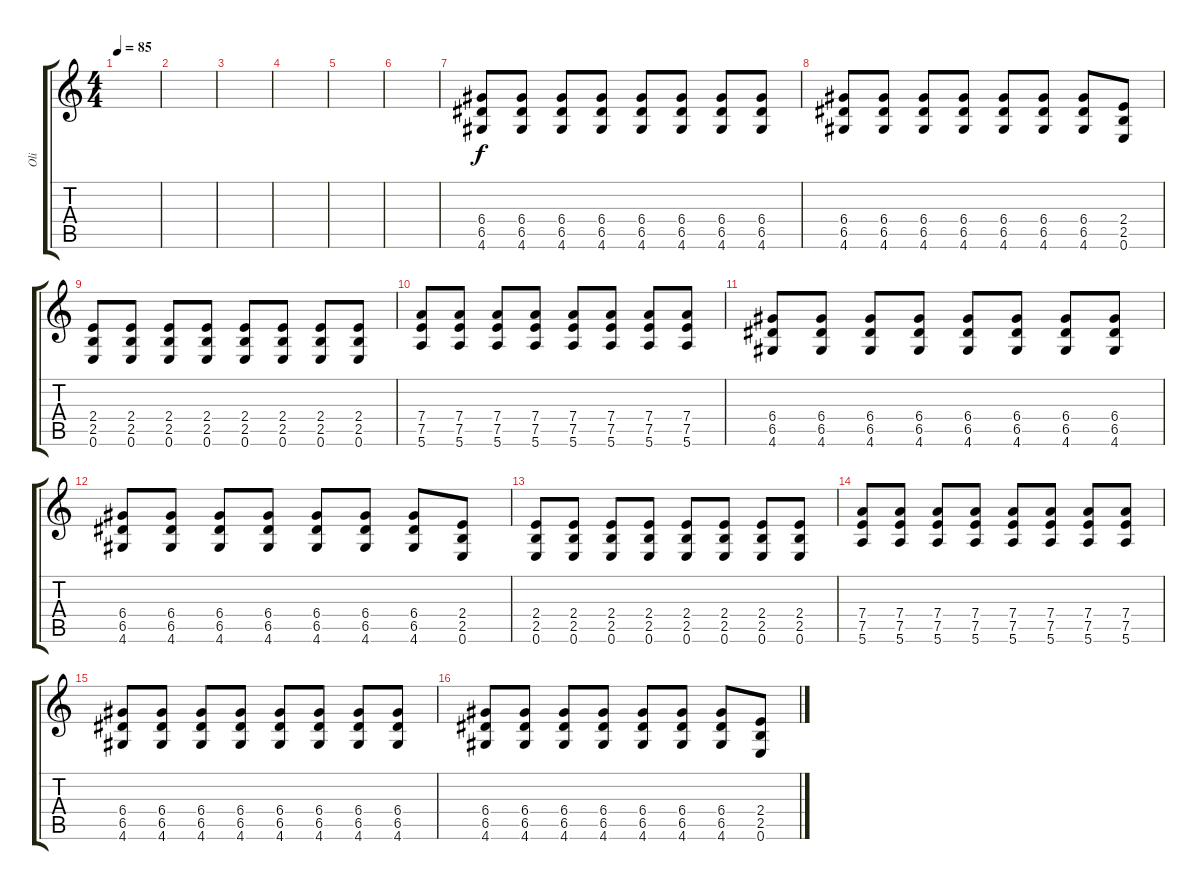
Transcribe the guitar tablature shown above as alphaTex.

\track ("Oli" "Oli") {instrument overdrivenguitar}
\staff {score tabs}
\tuning (E4 B3 G3 D3 A2 E2) {hide}
\ts (4 4)
\tempo 85
\clef g2
\ks c
|
|
|
|
|
|
(6.4 6.5 4.6).8 (6.4 6.5 4.6).8 (6.4 6.5 4.6).8 (6.4 6.5 4.6).8 (6.4 6.5 4.6).8 (6.4 6.5 4.6).8 (6.4 6.5 4.6).8 (6.4 6.5 4.6).8 |
(6.4 6.5 4.6).8 (6.4 6.5 4.6).8 (6.4 6.5 4.6).8 (6.4 6.5 4.6).8 (6.4 6.5 4.6).8 (6.4 6.5 4.6).8 (6.4 6.5 4.6).8 (2.4 2.5 0.6).8 |
(2.4 2.5 0.6).8 (2.4 2.5 0.6).8 (2.4 2.5 0.6).8 (2.4 2.5 0.6).8 (2.4 2.5 0.6).8 (2.4 2.5 0.6).8 (2.4 2.5 0.6).8 (2.4 2.5 0.6).8 |
(7.4 7.5 5.6).8 (7.4 7.5 5.6).8 (7.4 7.5 5.6).8 (7.4 7.5 5.6).8 (7.4 7.5 5.6).8 (7.4 7.5 5.6).8 (7.4 7.5 5.6).8 (7.4 7.5 5.6).8 |
(6.4 6.5 4.6).8 (6.4 6.5 4.6).8 (6.4 6.5 4.6).8 (6.4 6.5 4.6).8 (6.4 6.5 4.6).8 (6.4 6.5 4.6).8 (6.4 6.5 4.6).8 (6.4 6.5 4.6).8 |
(6.4 6.5 4.6).8 (6.4 6.5 4.6).8 (6.4 6.5 4.6).8 (6.4 6.5 4.6).8 (6.4 6.5 4.6).8 (6.4 6.5 4.6).8 (6.4 6.5 4.6).8 (2.4 2.5 0.6).8 |
(2.4 2.5 0.6).8 (2.4 2.5 0.6).8 (2.4 2.5 0.6).8 (2.4 2.5 0.6).8 (2.4 2.5 0.6).8 (2.4 2.5 0.6).8 (2.4 2.5 0.6).8 (2.4 2.5 0.6).8 |
(7.4 7.5 5.6).8 (7.4 7.5 5.6).8 (7.4 7.5 5.6).8 (7.4 7.5 5.6).8 (7.4 7.5 5.6).8 (7.4 7.5 5.6).8 (7.4 7.5 5.6).8 (7.4 7.5 5.6).8 |
(6.4 6.5 4.6).8 (6.4 6.5 4.6).8 (6.4 6.5 4.6).8 (6.4 6.5 4.6).8 (6.4 6.5 4.6).8 (6.4 6.5 4.6).8 (6.4 6.5 4.6).8 (6.4 6.5 4.6).8 |
(6.4 6.5 4.6).8 (6.4 6.5 4.6).8 (6.4 6.5 4.6).8 (6.4 6.5 4.6).8 (6.4 6.5 4.6).8 (6.4 6.5 4.6).8 (6.4 6.5 4.6).8 (2.4 2.5 0.6).8
